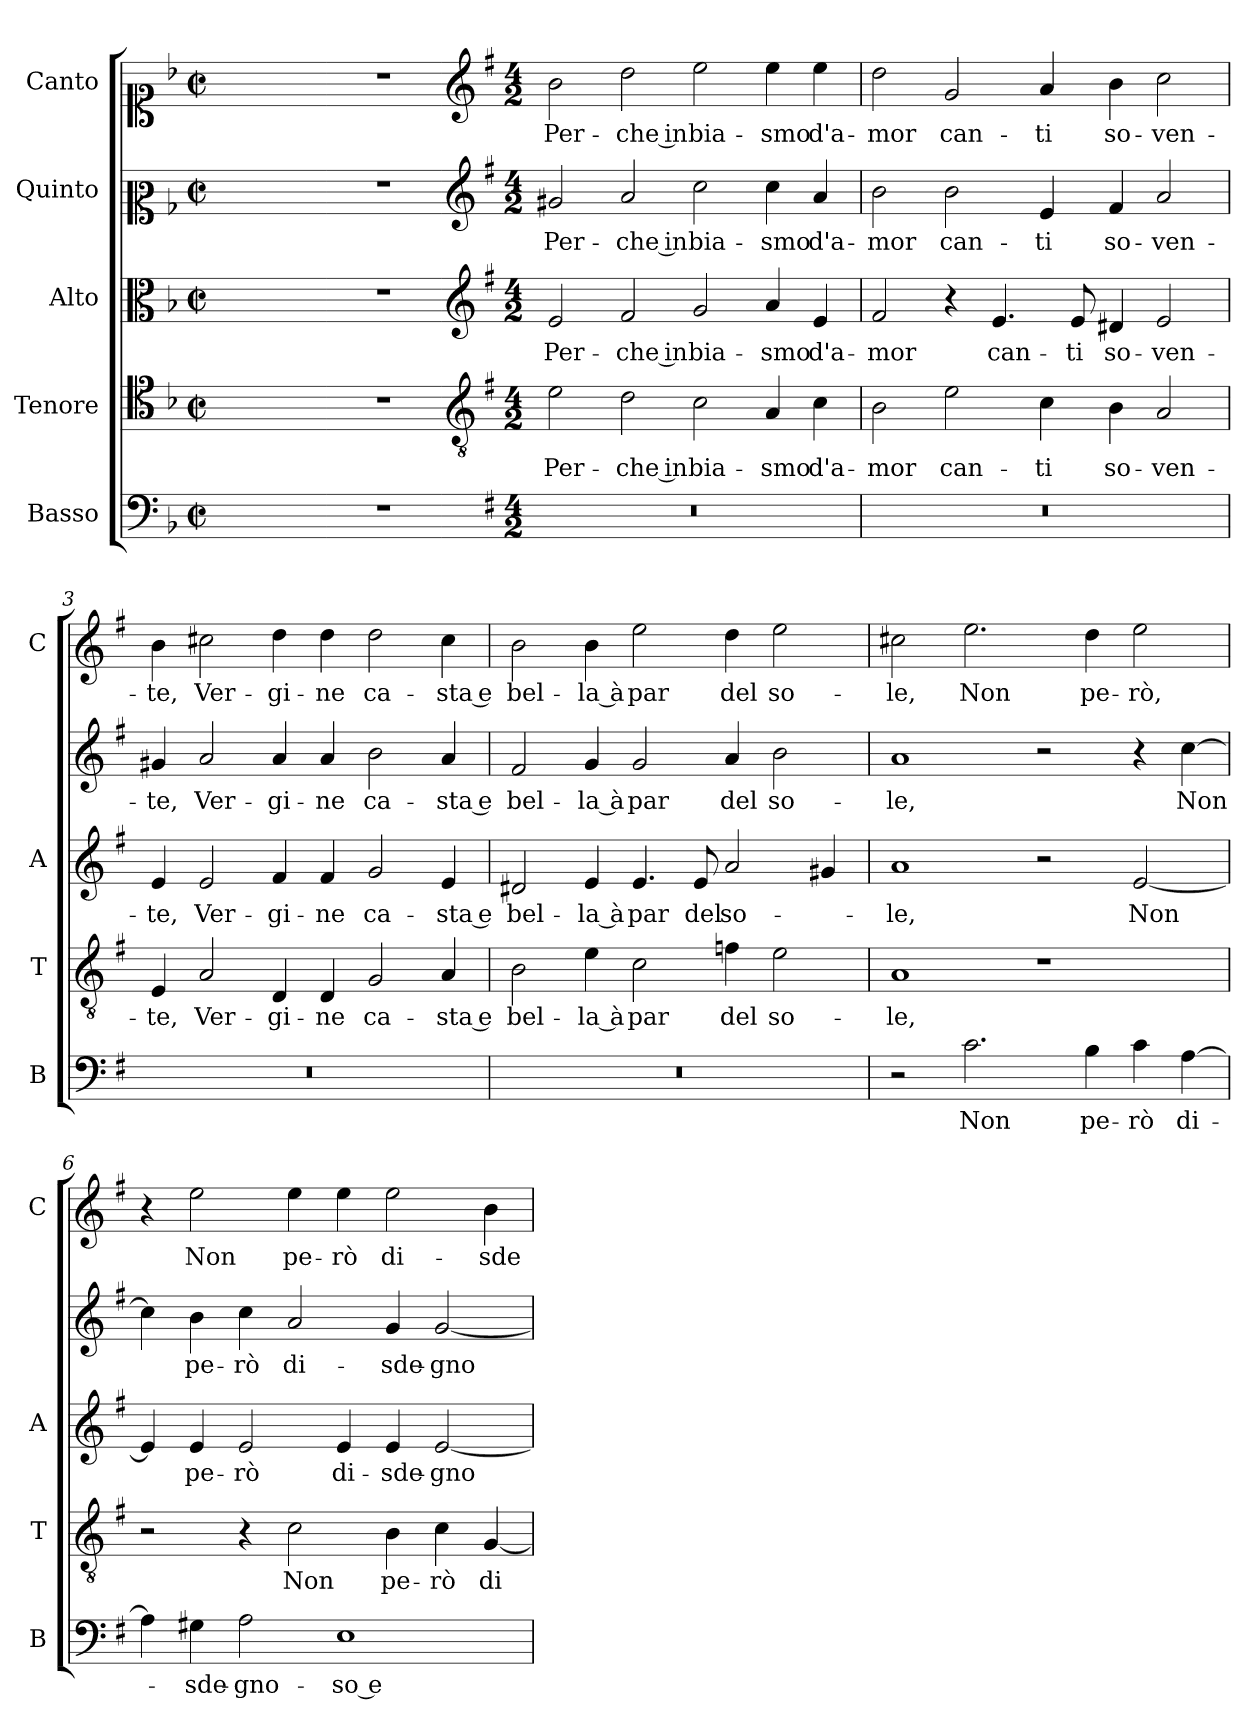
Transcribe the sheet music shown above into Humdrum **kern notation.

**kern	**text	**kern	**text	**kern	**text	**kern	**text	**kern	**text
*part5	*part5	*part4	*part4	*part3	*part3	*part2	*part2	*part1	*part1
*staff5	*staff5	*staff4	*staff4	*staff3	*staff3	*staff2	*staff2	*staff1	*staff1
*I"Basso	*	*I"Tenore	*	*I"Alto	*	*I"Quinto	*	*I"Canto	*
*I'B	*	*I'T	*	*I'A	*	*	*	*I'C	*
*clefF4	*	*clefC4	*	*clefC3	*	*clefC2	*	*clefC1	*
*k[b-]	*	*k[b-]	*	*k[b-]	*	*k[b-]	*	*k[b-]	*
*F:	*	*F:	*	*F:	*	*F:	*	*F:	*
*M2/2	*	*M2/2	*	*M2/2	*	*M2/2	*	*M2/2	*
*met(c|)	*	*met(c|)	*	*met(c|)	*	*met(c|)	*	*met(c|)	*
=	=	=	=	=	=	=	=	=	=
1ryy	.	1ryy	.	1ryy	.	1ryy	.	1ryy	.
=1X-	=1X-	=1X-	=1X-	=1X-	=1X-	=1X-	=1X-	=1X-	=1X-
1r	.	1r	.	1r	.	1r	.	1r	.
=1-	=1-	=1-	=1-	=1-	=1-	=1-	=1-	=1-	=1-
*	*	*clefGv2	*	*clefG2	*	*clefG2	*	*clefG2	*
*k[f#]	*	*k[f#]	*	*k[f#]	*	*k[f#]	*	*k[f#]	*
*G:	*	*G:	*	*G:	*	*G:	*	*G:	*
*M4/2	*	*M4/2	*	*M4/2	*	*M4/2	*	*M4/2	*
!	!	!	!LO:LY:b	!	!LO:LY:b	!	!LO:LY:b	!	!LO:LY:b
0r	.	2e\	Per-	2e/	Per-	2g#X/	Per-	2b\	Per-
!	!	!	!LO:LY:b	!	!LO:LY:b	!	!LO:LY:b	!	!LO:LY:b
.	.	2d\	-che in	2f#/	-che in	2a/	-che in	2dd\	-che in
!	!	!	!LO:LY:b	!	!LO:LY:b	!	!LO:LY:b	!	!LO:LY:b
.	.	2c\	bia-	2g/	bia-	2cc\	bia-	2ee\	bia-
!	!	!	!LO:LY:b	!	!LO:LY:b	!	!LO:LY:b	!	!LO:LY:b
.	.	4A/	-smo	4a/	-smo	4cc\	-smo	4ee\	-smo
!	!	!	!LO:LY:b	!	!LO:LY:b	!	!LO:LY:b	!	!LO:LY:b
.	.	4c\	d'a-	4e/	d'a-	4a/	d'a-	4ee\	d'a-
=2	=2	=2	=2	=2	=2	=2	=2	=2	=2
!	!	!	!LO:LY:b	!	!LO:LY:b	!	!LO:LY:b	!	!LO:LY:b
0r	.	2B\	-mor	2f#/	-mor	2b\	-mor	2dd\	-mor
!	!	!	!LO:LY:b	!	!	!	!LO:LY:b	!	!LO:LY:b
.	.	2e\	can-	4r	.	2b\	can-	2g/	can-
!	!	!	!	!	!LO:LY:b	!	!	!	!
.	.	.	.	4.e/	can-	.	.	.	.
!	!	!	!LO:LY:b	!	!	!	!LO:LY:b	!	!LO:LY:b
.	.	4c\	-ti	.	.	4e/	-ti	4a/	-ti
!	!	!	!	!	!LO:LY:b	!	!	!	!
.	.	.	.	8e/	-ti	.	.	.	.
!	!	!	!LO:LY:b	!	!LO:LY:b	!	!LO:LY:b	!	!LO:LY:b
.	.	4B\	so-	4d#X/	so-	4f#/	so-	4b\	so-
!	!	!	!LO:LY:b	!	!LO:LY:b	!	!LO:LY:b	!	!LO:LY:b
.	.	2A/	-ven-	2e/	-ven-	2a/	-ven-	2cc\	-ven-
=3	=3	=3	=3	=3	=3	=3	=3	=3	=3
!	!	!	!LO:LY:b	!	!LO:LY:b	!	!LO:LY:b	!	!LO:LY:b
0r	.	4E/	-te,	4e/	-te,	4g#X/	-te,	4b\	-te,
!	!	!	!LO:LY:b	!	!LO:LY:b	!	!LO:LY:b	!	!LO:LY:b
.	.	2A/	Ver-	2e/	Ver-	2a/	Ver-	2cc#X\	Ver-
!	!	!	!LO:LY:b	!	!LO:LY:b	!	!LO:LY:b	!	!LO:LY:b
.	.	4D/	-gi-	4f#/	-gi-	4a/	-gi-	4dd\	-gi-
!	!	!	!LO:LY:b	!	!LO:LY:b	!	!LO:LY:b	!	!LO:LY:b
.	.	4D/	-ne	4f#/	-ne	4a/	-ne	4dd\	-ne
!	!	!	!LO:LY:b	!	!LO:LY:b	!	!LO:LY:b	!	!LO:LY:b
.	.	2G/	ca-	2g/	ca-	2b\	ca-	2dd\	ca-
!	!	!	!LO:LY:b	!	!LO:LY:b	!	!LO:LY:b	!	!LO:LY:b
.	.	4A/	-sta e	4e/	-sta e	4a/	-sta e	4cc#\	-sta e
!!LO:LB:g=z
=4	=4	=4	=4	=4	=4	=4	=4	=4	=4
!	!	!	!LO:LY:b	!	!LO:LY:b	!	!LO:LY:b	!	!LO:LY:b
0r	.	2B\	bel-	2d#X/	bel-	2f#/	bel-	2b\	bel-
!	!	!	!LO:LY:b	!	!LO:LY:b	!	!LO:LY:b	!	!LO:LY:b
.	.	4e\	-la à	4e/	-la à	4g/	-la à	4b\	-la à
!	!	!	!LO:LY:b	!	!LO:LY:b	!	!LO:LY:b	!	!LO:LY:b
.	.	2c\	par	4.e/	par	2g/	par	2ee\	par
!	!	!	!	!	!LO:LY:b	!	!	!	!
.	.	.	.	8e/	del	.	.	.	.
!	!	!	!LO:LY:b	!	!LO:LY:b	!	!LO:LY:b	!	!LO:LY:b
.	.	4fn\	del	2a/	so-	4a/	del	4dd\	del
!	!	!	!LO:LY:b	!	!	!	!LO:LY:b	!	!LO:LY:b
.	.	2e\	so-	.	.	2b\	so-	2ee\	so-
.	.	.	.	4g#X/	.	.	.	.	.
=5	=5	=5	=5	=5	=5	=5	=5	=5	=5
!	!	!	!LO:LY:b	!	!LO:LY:b	!	!LO:LY:b	!	!LO:LY:b
2r	.	1A	-le,	1a	-le,	1a	-le,	2cc#X\	-le,
!	!LO:LY:b	!	!	!	!	!	!	!	!LO:LY:b
2.c\	Non	.	.	.	.	.	.	2.ee\	Non
.	.	1r	.	2r	.	2r	.	.	.
!	!LO:LY:b	!	!	!	!	!	!	!	!LO:LY:b
4B\	pe-	.	.	.	.	.	.	4dd\	pe-
!	!LO:LY:b	!	!	!	!LO:LY:b	!	!	!	!LO:LY:b
4c\	-rò	.	.	[2e/	Non	4r	.	2ee\	-rò,
!	!LO:LY:b	!	!	!	!	!	!LO:LY:b	!	!
[4A\	di-	.	.	.	.	[4cc\	Non	.	.
=6	=6	=6	=6	=6	=6	=6	=6	=6	=6
4A\]	.	2r	.	4e/]	.	4cc\]	.	4r	.
!	!LO:LY:b	!	!	!	!LO:LY:b	!	!LO:LY:b	!	!LO:LY:b
4G#X\	-sde-	.	.	4e/	pe-	4b\	pe-	2ee\	Non
!	!LO:LY:b	!	!	!	!LO:LY:b	!	!LO:LY:b	!	!
2A\	-gno-	4r	.	2e/	-rò	4cc\	-rò	.	.
!	!	!	!LO:LY:b	!	!	!	!LO:LY:b	!	!LO:LY:b
.	.	2c\	Non	.	.	2a/	di-	4ee\	pe-
!	!LO:LY:b	!	!	!	!LO:LY:b	!	!	!	!LO:LY:b
1E	-so e-	.	.	4e/	di-	.	.	4ee\	-rò
!	!	!	!LO:LY:b	!	!LO:LY:b	!	!LO:LY:b	!	!LO:LY:b
.	.	4B\	pe-	4e/	-sde-	4g/	-sde-	2ee\	di-
!	!	!	!LO:LY:b	!	!LO:LY:b	!	!LO:LY:b	!	!
.	.	4c\	-rò	[2e/	-gno-	[2g/	-gno-	.	.
!	!	!	!LO:LY:b	!	!	!	!	!	!LO:LY:b
.	.	[4G/	di-	.	.	.	.	4b\	-sde-
=	=	=	=	=	=	=	=	=	=
*-	*-	*-	*-	*-	*-	*-	*-	*-	*-
